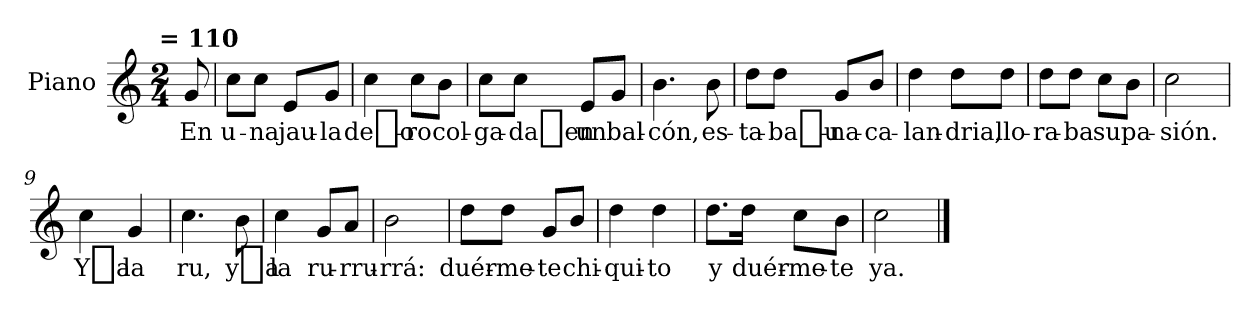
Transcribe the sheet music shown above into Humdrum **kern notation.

**kern	**text
*part1	*part1
*staff1	*staff1
*I"Piano	*
*I'Pno	*
*clefG2	*
*k[]	*
!!LO:TX:omd:t= = 110
*M2/4	*
*MM110	*
=	=
8g/	En
=1	=1
8cc\L	u-
8cc\J	-na
8e/L	jau-
8g/J	-la
=2	=2
4cc\	de_o-
8cc\L	-ro
8b\J	col-
=3	=3
8cc\L	-ga-
8cc\J	-da_en
8e/L	un
8g/J	bal-
=4	=4
4.b\	-cón,
8b\	es-
=5	=5
8dd\L	-ta-
8dd\J	-ba_u-
8g/L	-na-
8b/J	-ca-
=6	=6
4dd\	-lan-
8dd\L	-dria,
8dd\J	llo-
=7	=7
8dd\L	-ra-
8dd\J	-ba
8cc\L	su
8b\J	pa-
!!LO:LB:g=z
=8	=8
2cc\	-sión.
=9	=9
4cc\	Y_a
4g/	la
=10	=10
4.cc\	ru,
8b\	y_a
=11	=11
4cc\	la
8g/L	ru-
8a/J	-rru-
=12	=12
2b\	-rrá:
=13	=13
8dd\L	duér-
8dd\J	-me-
8g/L	-te
8b/J	chi-
=14	=14
4dd\	-qui-
4dd\	-to
=15	=15
8.dd\L	y
16dd\Jk	duér-
8cc\L	-me-
8b\J	-te
=16	=16
2cc\	ya.
==	==
*-	*-
